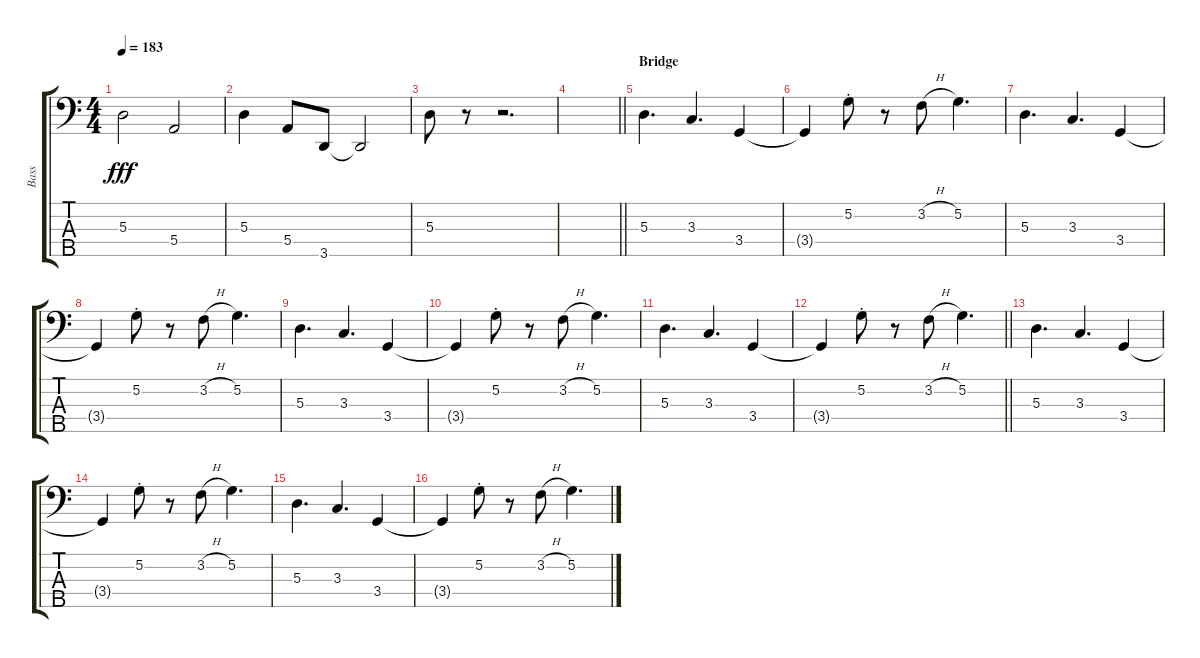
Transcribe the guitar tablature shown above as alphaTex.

\track ("Bass" "Bass") {instrument electricbassfinger}
\staff {score tabs}
\tuning (G2 D2 A1 E1 B0) {hide}
\ts (4 4)
\tempo 183
\clef f4
\ks c
5.3.2{dy fff} 5.4.2 |
5.3.4 5.4.8 3.5.8 3.5{t}.2 |
5.3.8 r.8 r.2{d} |
\barLineRight lightlight
|
\section ("" "Bridge")
5.3.4{d} 3.3.4{d} 3.4.4 |
3.4{t}.4 5.2{st}.8 r.8 3.2{h}.8 5.2.4{d} |
5.3.4{d} 3.3.4{d} 3.4.4 |
3.4{t}.4 5.2{st}.8 r.8 3.2{h}.8 5.2.4{d} |
5.3.4{d} 3.3.4{d} 3.4.4 |
3.4{t}.4 5.2{st}.8 r.8 3.2{h}.8 5.2.4{d} |
5.3.4{d} 3.3.4{d} 3.4.4 |
\barLineRight lightlight
3.4{t}.4 5.2{st}.8 r.8 3.2{h}.8 5.2.4{d} |
5.3.4{d} 3.3.4{d} 3.4.4 |
3.4{t}.4 5.2{st}.8 r.8 3.2{h}.8 5.2.4{d} |
5.3.4{d} 3.3.4{d} 3.4.4 |
3.4{t}.4 5.2{st}.8 r.8 3.2{h}.8 5.2.4{d}
